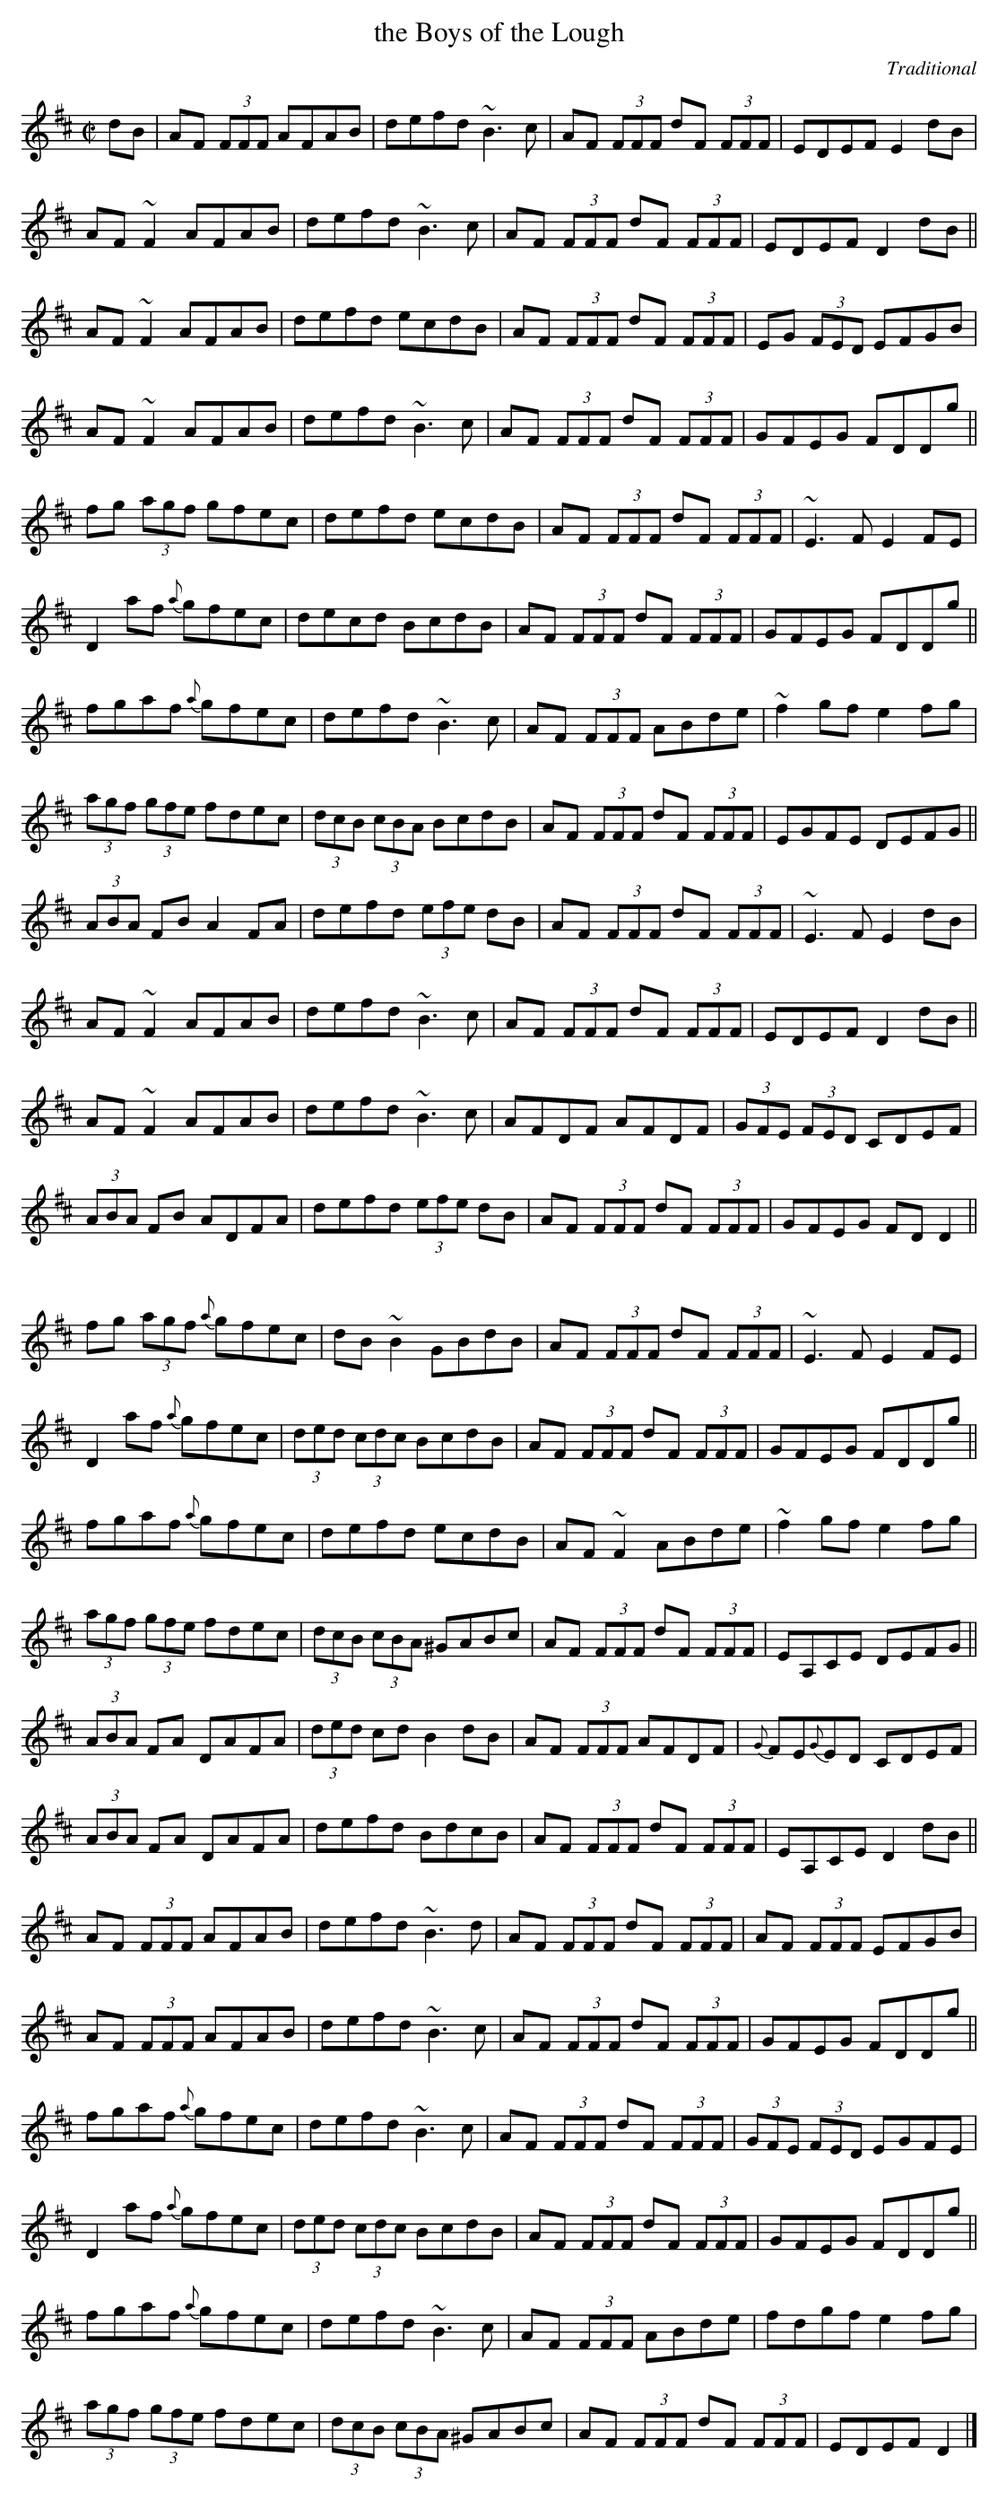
X:1
T: the Boys of the Lough
M:C|
C:Traditional
E:8
L:1/8
K:D
dB | AF (3FFF AFAB | defd ~B3 c | AF (3FFF dF (3FFF | EDEF E2dB |
AF~F2 AFAB | defd ~B3 c | AF (3FFF dF (3FFF | EDEF D2dB ||
AF~F2 AFAB | defd ecdB | AF (3FFF dF (3FFF | EG (3FED EFGB |
AF~F2 AFAB | defd ~B3 c | AF (3FFF dF (3FFF | GFEG FDDg ||
fg (3agf gfec | defd ecdB | AF (3FFF dF (3FFF | ~E3 F E2FE |
D2 af {a}gfec | decd BcdB | AF (3FFF dF (3FFF | GFEG FDDg ||
fgaf {a}gfec | defd ~B3 c | AF (3FFF ABde | ~f2 gf e2 fg |
(3agf (3gfe fdec | (3dcB (3cBA BcdB | AF (3FFF dF (3FFF | EGFE DEFG ||
(3ABA FB A2 FA | defd (3efe dB | AF (3FFF dF (3FFF | ~E3 F E2dB |
AF~F2 AFAB | defd ~B3 c | AF (3FFF dF (3FFF | EDEF D2dB ||
AF~F2 AFAB | defd ~B3 c | AFDF AFDF | (3GFE (3FED CDEF |
(3ABA FB ADFA | defd (3efe dB | AF (3FFF dF (3FFF | GFEG FDD2 ||
fg (3agf {a}gfec | dB~B2 GBdB | AF (3FFF dF (3FFF | ~E3 F E2FE |
D2 af {a}gfec | (3ded (3cdc BcdB | AF (3FFF dF (3FFF | GFEG FDDg ||
fgaf {a}gfec | defd ecdB | AF~F2 ABde | ~f2 gf e2fg |
(3agf (3gfe fdec | (3dcB (3cBA ^GABc | AF (3FFF dF (3FFF | EA,CE DEFG ||
(3ABA FA DAFA | (3ded cd B2 dB | AF (3FFF AFDF | {G}FE{G}ED CDEF |
(3ABA FA DAFA | defd BdcB | AF (3FFF dF (3FFF | EA,CE D2 dB ||
AF (3FFF AFAB | defd ~B3 d | AF (3FFF dF (3FFF | AF (3FFF EFGB |
AF (3FFF AFAB | defd ~B3 c | AF (3FFF dF (3FFF | GFEG FDDg ||
fgaf {a}gfec | defd ~B3 c | AF (3FFF dF (3FFF | (3GFE (3FED EGFE |
D2 af {a}gfec | (3ded (3cdc BcdB | AF (3FFF dF (3FFF | GFEG FDDg ||
fgaf {a}gfec | defd ~B3 c | AF (3FFF ABde | fdgf e2 fg |
(3agf (3gfe fdec | (3dcB (3cBA ^GABc | AF (3FFF dF (3FFF | EDEF D2 |]
